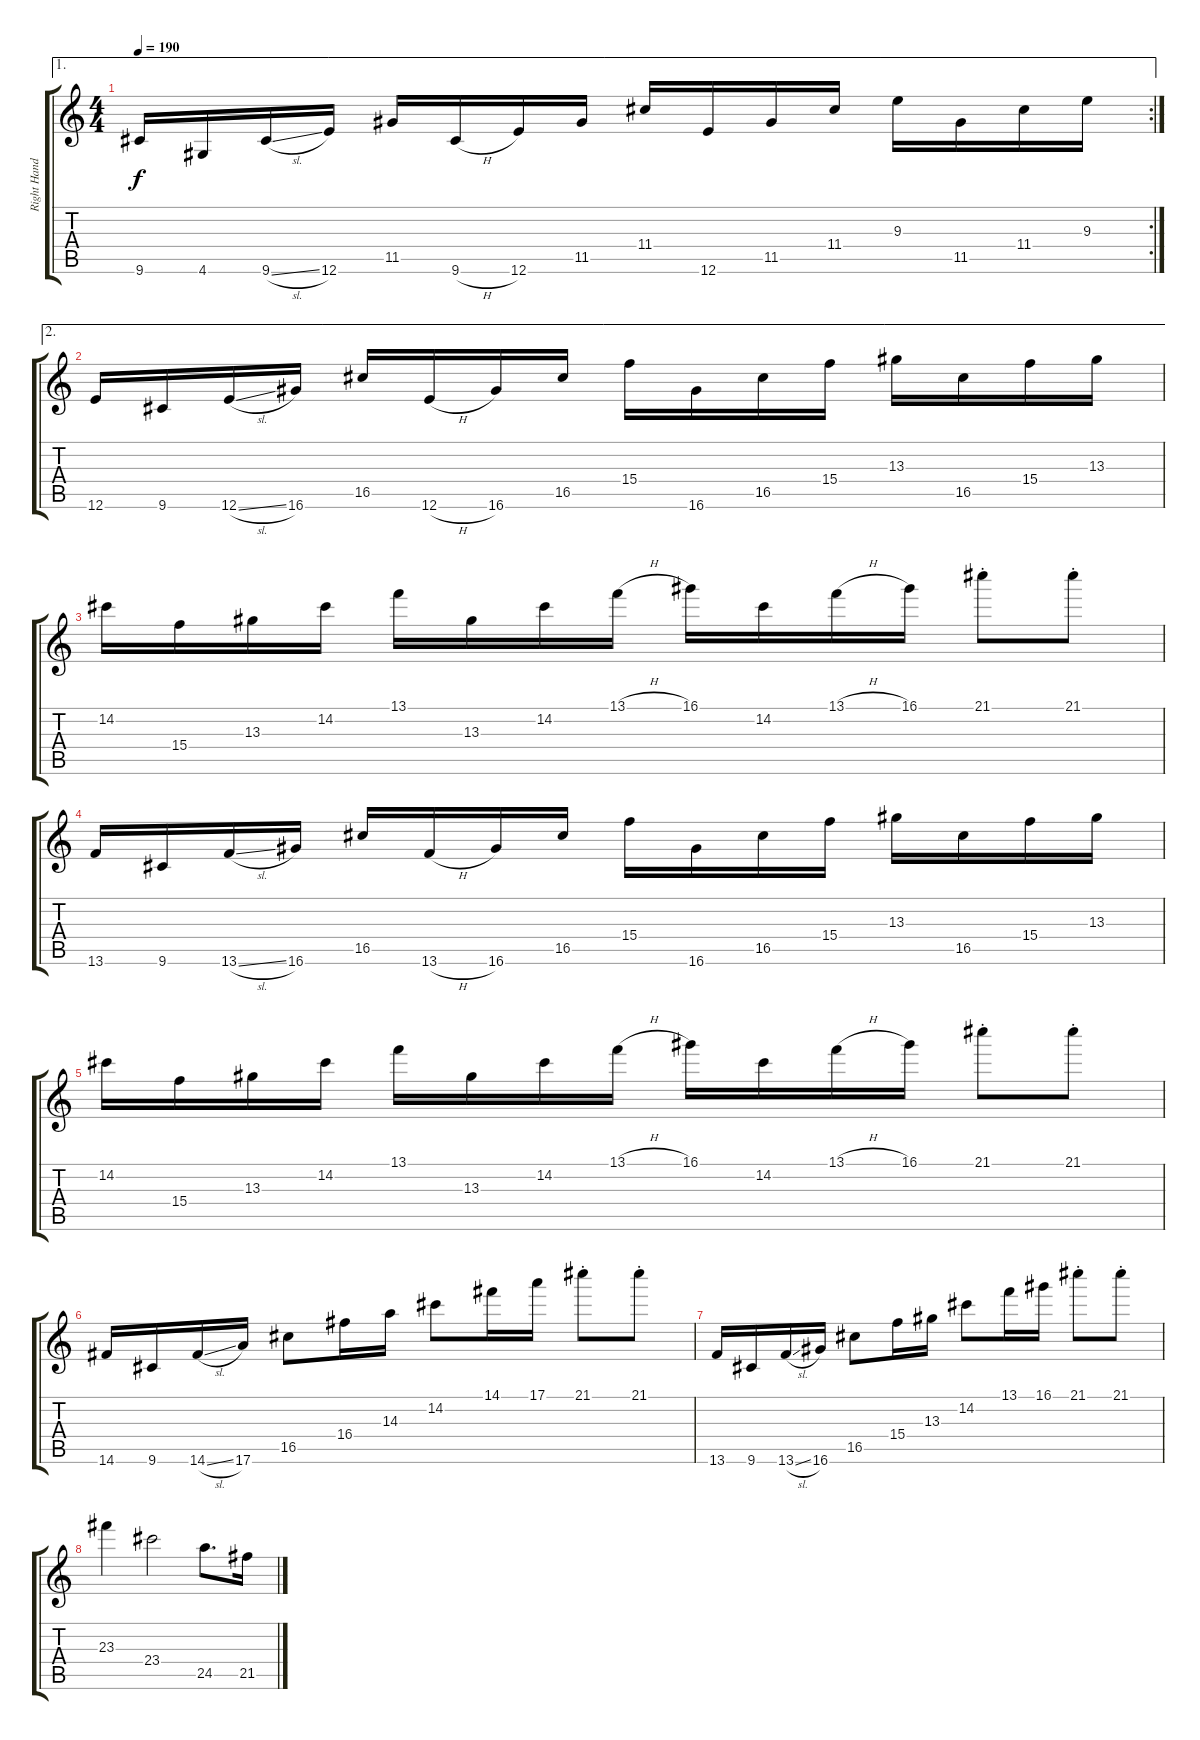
\track ("Right Hand" "Right Hand") {instrument distortionguitar}
\staff {score tabs}
\tuning (E4 B3 G3 D3 A2 E2) {hide}
\ae 1
\rc 2
\ts (4 4)
\tempo 190
\clef g2
\ks c
9.6.16{dy f} 4.6.16 9.6{sl}.16 12.6.16 11.5.16 9.6{h}.16 12.6.16 11.5.16 11.4.16 12.6.16 11.5.16 11.4.16 9.3.16 11.5.16 11.4.16 9.3.16 |
\ae 2
12.6.16 9.6.16 12.6{sl}.16 16.6.16 16.5.16 12.6{h}.16 16.6.16 16.5.16 15.4.16 16.6.16 16.5.16 15.4.16 13.3.16 16.5.16 15.4.16 13.3.16 |
14.2.16 15.4.16 13.3.16 14.2.16 13.1.16 13.3.16 14.2.16 13.1{h}.16 16.1.16 14.2.16 13.1{h}.16 16.1.16 21.1{st}.8 21.1{st}.8 |
13.6.16 9.6.16 13.6{sl}.16 16.6.16 16.5.16 13.6{h}.16 16.6.16 16.5.16 15.4.16 16.6.16 16.5.16 15.4.16 13.3.16 16.5.16 15.4.16 13.3.16 |
14.2.16 15.4.16 13.3.16 14.2.16 13.1.16 13.3.16 14.2.16 13.1{h}.16 16.1.16 14.2.16 13.1{h}.16 16.1.16 21.1{st}.8 21.1{st}.8 |
14.6.16 9.6.16 14.6{sl}.16 17.6.16 16.5.8 16.4.16 14.3.16 14.2.8 14.1.16 17.1.16 21.1{st}.8 21.1{st}.8 |
13.6.16 9.6.16 13.6{sl}.16 16.6.16 16.5.8 15.4.16 13.3.16 14.2.8 13.1.16 16.1.16 21.1{st}.8 21.1{st}.8 |
23.3.4 23.4.2 24.5.8{d} 21.5.16
